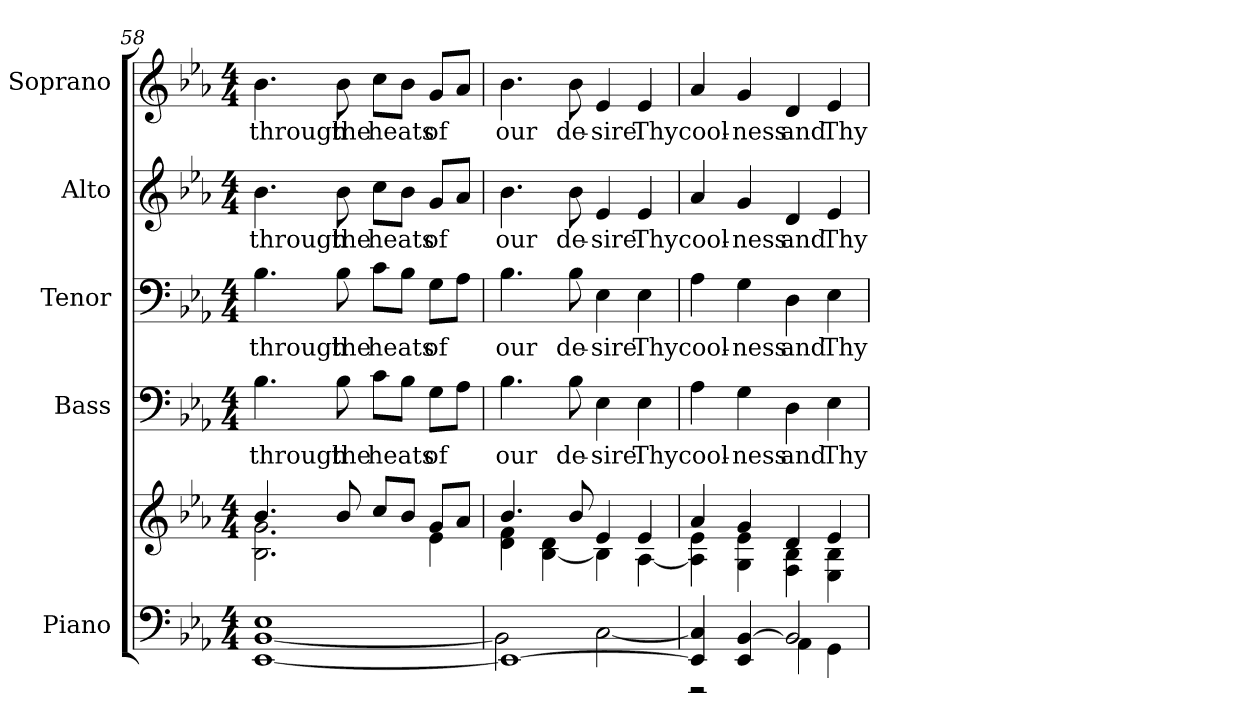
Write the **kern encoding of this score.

**kern	**kern	**kern	**text	**kern	**text	**kern	**text	**kern	**text
*part5	*part5	*part4	*part4	*part3	*part3	*part2	*part2	*part1	*part1
*staff6	*staff5	*staff4	*staff4	*staff3	*staff3	*staff2	*staff2	*staff1	*staff1
*I"Piano	*	*I"Bass	*	*I"Tenor	*	*I"Alto	*	*I"Soprano	*
*I'Pno.	*	*I'B.	*	*I'T.	*	*I'A.	*	*I'S.	*
*clefF4	*clefG2	*clefF4	*	*clefF4	*	*clefG2	*	*clefG2	*
*k[b-e-a-]	*k[b-e-a-]	*k[b-e-a-]	*	*k[b-e-a-]	*	*k[b-e-a-]	*	*k[b-e-a-]	*
*E-:	*E-:	*E-:	*	*E-:	*	*E-:	*	*E-:	*
*M4/4	*M4/4	*M4/4	*	*M4/4	*	*M4/4	*	*M4/4	*
=58	=58	=58	=58	=58	=58	=58	=58	=58	=58
*	*^	*	*	*	*	*	*	*	*
!	!	!	!	!LO:LY:b:color=#000000	!	!	!	!	!	!
!	!	!	!	!	!	!LO:LY:b:color=#000000	!	!	!	!
!	!	!	!	!	!	!	!	!LO:LY:b:color=#000000	!	!
!	!	!	!	!	!	!	!	!	!	!LO:LY:b:color=#000000
[<1EE-i [>1BB-i 1E-i	4.b-i/	2.B-i\ 2.gi	4.B-i\	through	4.B-i\	through	4.b-i\	through	4.b-i\	through
!	!	!	!	!LO:LY:b:color=#000000	!	!	!	!	!	!
!	!	!	!	!	!	!LO:LY:b:color=#000000	!	!	!	!
!	!	!	!	!	!	!	!	!LO:LY:b:color=#000000	!	!
!	!	!	!	!	!	!	!	!	!	!LO:LY:b:color=#000000
.	8b-i/	.	8B-i\	the	8B-i\	the	8b-i\	the	8b-i\	the
!	!	!	!	!LO:LY:b:color=#000000	!	!	!	!	!	!
!	!	!	!	!	!	!LO:LY:b:color=#000000	!	!	!	!
!	!	!	!	!	!	!	!	!LO:LY:b:color=#000000	!	!
!	!	!	!	!	!	!	!	!	!	!LO:LY:b:color=#000000
.	8cci/L	.	8ci\L	heats	8ci\L	heats	8cci\L	heats	8cci\L	heats
.	8b-i/J	.	8B-i\J	.	8B-i\J	.	8b-i\J	.	8b-i\J	.
!	!	!	!	!LO:LY:b:color=#000000	!	!	!	!	!	!
!	!	!	!	!	!	!LO:LY:b:color=#000000	!	!	!	!
!	!	!	!	!	!	!	!	!LO:LY:b:color=#000000	!	!
!	!	!	!	!	!	!	!	!	!	!LO:LY:b:color=#000000
.	8gi/L	4e-i\	8Gi\L	of	8Gi\L	of	8gi/L	of	8gi/L	of
.	8a-i/J	.	8A-i\J	.	8A-i\J	.	8a-i/J	.	8a-i/J	.
!!LO:PB:g=z
=59	=59	=59	=59	=59	=59	=59	=59	=59	=59	=59
*^	*	*	*	*	*	*	*	*	*	*
!	!	!	!	!	!LO:LY:b:color=#000000	!	!	!	!	!	!
!	!	!	!	!	!	!	!LO:LY:b:color=#000000	!	!	!	!
!	!	!	!	!	!	!	!	!	!LO:LY:b:color=#000000	!	!
!	!	!	!	!	!	!	!	!	!	!	!LO:LY:b:color=#000000
1EE-i_<	2BB-i\]	4.b-i/	4di\ 4fi	4.B-i\	our	4.B-i\	our	4.b-i\	our	4.b-i\	our
.	.	.	[<4B-i\ 4di	.	.	.	.	.	.	.	.
!	!	!	!	!	!LO:LY:b:color=#000000	!	!	!	!	!	!
!	!	!	!	!	!	!	!LO:LY:b:color=#000000	!	!	!	!
!	!	!	!	!	!	!	!	!	!LO:LY:b:color=#000000	!	!
!	!	!	!	!	!	!	!	!	!	!	!LO:LY:b:color=#000000
.	.	8b-i/	.	8B-i\	de-	8B-i\	de-	8b-i\	de-	8b-i\	de-
!	!	!	!	!	!LO:LY:b:color=#000000	!	!	!	!	!	!
!	!	!	!	!	!	!	!LO:LY:b:color=#000000	!	!	!	!
!	!	!	!	!	!	!	!	!	!LO:LY:b:color=#000000	!	!
!	!	!	!	!	!	!	!	!	!	!	!LO:LY:b:color=#000000
.	[<2Ci\	4e-i/	4B-i\]	4E-i\	-sire	4E-i\	-sire	4e-i/	-sire	4e-i/	-sire
!	!	!	!	!	!LO:LY:b:color=#000000	!	!	!	!	!	!
!	!	!	!	!	!	!	!LO:LY:b:color=#000000	!	!	!	!
!	!	!	!	!	!	!	!	!	!LO:LY:b:color=#000000	!	!
!	!	!	!	!	!	!	!	!	!	!	!LO:LY:b:color=#000000
.	.	4e-i/	[<4A-i\	4E-i\	Thy	4E-i\	Thy	4e-i/	Thy	4e-i/	Thy
=60	=60	=60	=60	=60	=60	=60	=60	=60	=60	=60	=60
!	!	!	!	!	!LO:LY:b:color=#000000	!	!	!	!	!	!
!	!	!	!	!	!	!	!LO:LY:b:color=#000000	!	!	!	!
!	!	!	!	!	!	!	!	!	!LO:LY:b:color=#000000	!	!
!	!	!	!	!	!	!	!	!	!	!	!LO:LY:b:color=#000000
4EE-i/] 4Ci]	2r	4a-i/	4A-i\] 4e-i	4A-i\	cool-	4A-i\	cool-	4a-i/	cool-	4a-i/	cool-
!	!	!	!	!	!LO:LY:b:color=#000000	!	!	!	!	!	!
!	!	!	!	!	!	!	!LO:LY:b:color=#000000	!	!	!	!
!	!	!	!	!	!	!	!	!	!LO:LY:b:color=#000000	!	!
!	!	!	!	!	!	!	!	!	!	!	!LO:LY:b:color=#000000
4EE-i/ [>4BB-i	.	4gi/	4Gi\ 4e-i	4Gi\	-ness	4Gi\	-ness	4gi/	-ness	4gi/	-ness
!	!	!	!	!	!LO:LY:b:color=#000000	!	!	!	!	!	!
!	!	!	!	!	!	!	!LO:LY:b:color=#000000	!	!	!	!
!	!	!	!	!	!	!	!	!	!LO:LY:b:color=#000000	!	!
!	!	!	!	!	!	!	!	!	!	!	!LO:LY:b:color=#000000
2BB-i/]	4AA-i\	4di/	4Fi\ 4B-i	4Di\	and	4Di\	and	4di/	and	4di/	and
!	!	!	!	!	!LO:LY:b:color=#000000	!	!	!	!	!	!
!	!	!	!	!	!	!	!LO:LY:b:color=#000000	!	!	!	!
!	!	!	!	!	!	!	!	!	!LO:LY:b:color=#000000	!	!
!	!	!	!	!	!	!	!	!	!	!	!LO:LY:b:color=#000000
.	4GGi\	4e-i/	4E-i\ 4B-i	4E-i\	Thy	4E-i\	Thy	4e-i/	Thy	4e-i/	Thy
*v	*v	*	*	*	*	*	*	*	*	*	*
*	*v	*v	*	*	*	*	*	*	*	*
=	=	=	=	=	=	=	=	=	=
*-	*-	*-	*-	*-	*-	*-	*-	*-	*-
